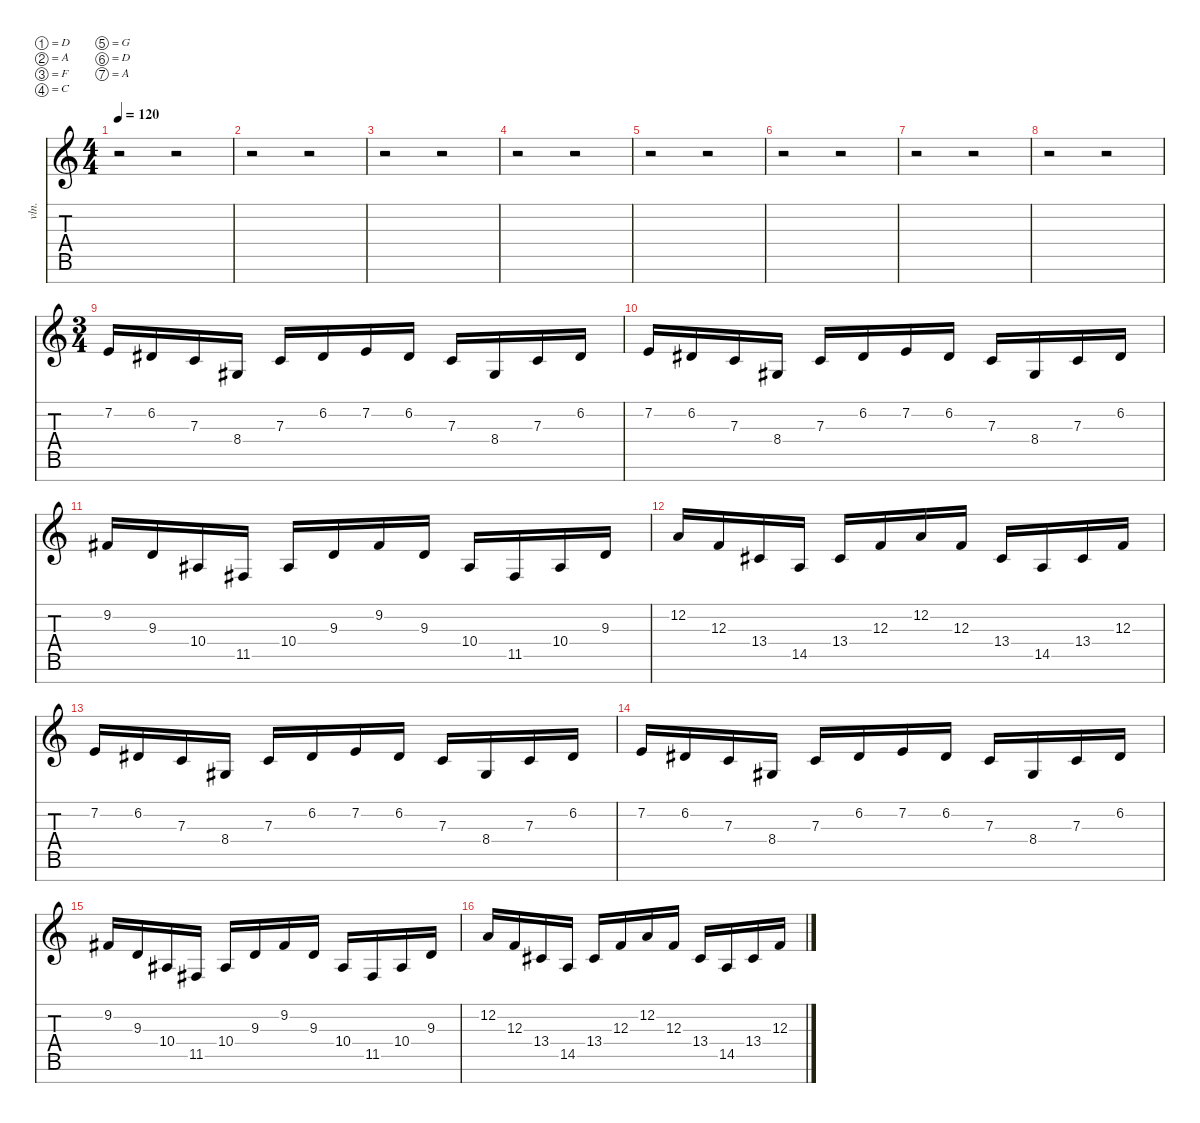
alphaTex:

\defaultSystemsLayout 4
\hideDynamics
\bracketExtendMode nobrackets
\otherSystemsTrackNameOrientation horizontal
\track ("Harp" "vln.") {instrument stringensemble1}
\staff {score tabs}
\tuning (D4 A3 F3 C3 G2 D2 A1)
\ts (4 4)
\tempo 120
\clef g2
\ks c
r.2{dy fff beam Down} r.2{beam Down} |
r.2{beam Down} r.2{beam Down} |
r.2{beam Down} r.2{beam Down} |
r.2{beam Down} r.2{beam Down} |
r.2{beam Down} r.2{beam Down} |
r.2{beam Down} r.2{beam Down} |
r.2{beam Down} r.2{beam Down} |
r.2{beam Down} r.2{beam Down} |
\ts (3 4)
\beaming (8 2 2 2)
7.2.16{dy f instrument fx4atmosphere beam Up} 6.2{acc #}.16{beam Up} 7.3.16{beam Up} 8.4{acc #}.16{beam Up} 7.3.16{beam Up} 6.2{acc #}.16{beam Up} 7.2.16{beam Up} 6.2{acc #}.16{beam Up} 7.3.16{beam Up} 8.4{acc #}.16{beam Up} 7.3.16{beam Up} 6.2{acc #}.16{beam Up} |
7.2.16{beam Up} 6.2{acc #}.16{beam Up} 7.3.16{beam Up} 8.4{acc #}.16{beam Up} 7.3.16{beam Up} 6.2{acc #}.16{beam Up} 7.2.16{beam Up} 6.2{acc #}.16{beam Up} 7.3.16{beam Up} 8.4{acc #}.16{beam Up} 7.3.16{beam Up} 6.2{acc #}.16{beam Up} |
9.2{acc #}.16{beam Up} 9.3.16{beam Up} 10.4{acc #}.16{beam Up} 11.5{acc #}.16{beam Up} 10.4{acc #}.16{beam Up} 9.3.16{beam Up} 9.2{acc #}.16{beam Up} 9.3.16{beam Up} 10.4{acc #}.16{beam Up} 11.5{acc #}.16{beam Up} 10.4{acc #}.16{beam Up} 9.3.16{beam Up} |
12.2.16{beam Up} 12.3.16{beam Up} 13.4{acc #}.16{beam Up} 14.5.16{beam Up} 13.4{acc #}.16{beam Up} 12.3.16{beam Up} 12.2.16{beam Up} 12.3.16{beam Up} 13.4{acc #}.16{beam Up} 14.5.16{beam Up} 13.4{acc #}.16{beam Up} 12.3.16{beam Up} |
7.2.16{beam Up} 6.2{acc #}.16{beam Up} 7.3.16{beam Up} 8.4{acc #}.16{beam Up} 7.3.16{beam Up} 6.2{acc #}.16{beam Up} 7.2.16{beam Up} 6.2{acc #}.16{beam Up} 7.3.16{beam Up} 8.4{acc #}.16{beam Up} 7.3.16{beam Up} 6.2{acc #}.16{beam Up} |
7.2.16{beam Up} 6.2{acc #}.16{beam Up} 7.3.16{beam Up} 8.4{acc #}.16{beam Up} 7.3.16{beam Up} 6.2{acc #}.16{beam Up} 7.2.16{beam Up} 6.2{acc #}.16{beam Up} 7.3.16{beam Up} 8.4{acc #}.16{beam Up} 7.3.16{beam Up} 6.2{acc #}.16{beam Up} |
9.2{acc #}.16{beam Up} 9.3.16{beam Up} 10.4{acc #}.16{beam Up} 11.5{acc #}.16{beam Up} 10.4{acc #}.16{beam Up} 9.3.16{beam Up} 9.2{acc #}.16{beam Up} 9.3.16{beam Up} 10.4{acc #}.16{beam Up} 11.5{acc #}.16{beam Up} 10.4{acc #}.16{beam Up} 9.3.16{beam Up} |
12.2.16{beam Up} 12.3.16{beam Up} 13.4{acc #}.16{beam Up} 14.5.16{beam Up} 13.4{acc #}.16{beam Up} 12.3.16{beam Up} 12.2.16{beam Up} 12.3.16{beam Up} 13.4{acc #}.16{beam Up} 14.5.16{beam Up} 13.4{acc #}.16{beam Up} 12.3.16{beam Up}
